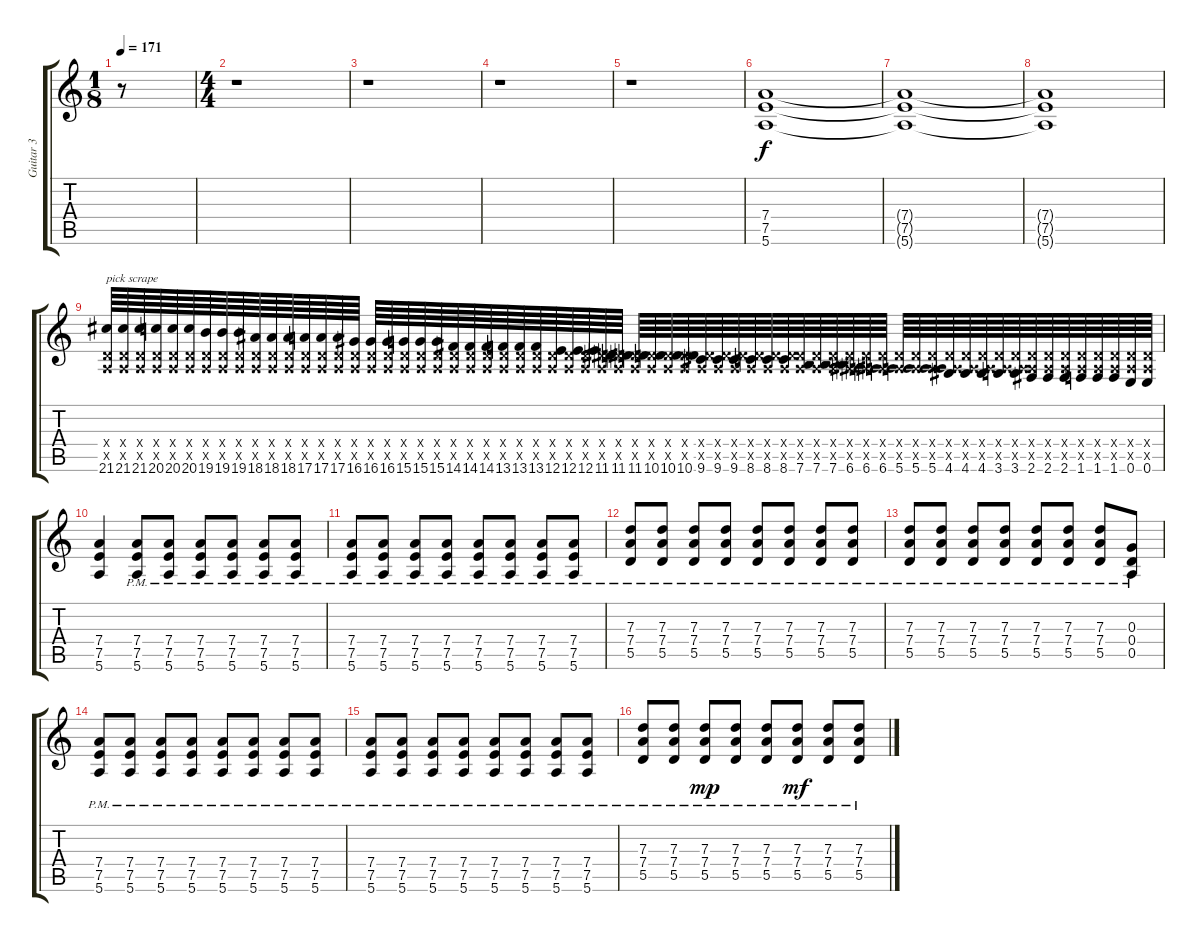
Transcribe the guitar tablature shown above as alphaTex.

\track ("Guitar 3" "Guitar 3") {instrument overdrivenguitar}
\staff {score tabs}
\tuning (E4 B3 G3 D3 A2 E2) {hide}
\ts (1 8)
\tempo 171
\clef g2
\ks c
r.8{dy f instrument overdrivenguitar} |
\ts (4 4)
r.1 |
r.1 |
r.1 |
r.1 |
(7.4 7.5 5.6).1 |
(7.4{t} 7.5{t} 5.6{t}).1 |
(7.4{t} 7.5{t} 5.6{t}).1 |
(0.4{x} 0.5{x} 21.6).64{txt "pick scrape"} (0.4{x} 0.5{x} 21.6).64 (0.4{x} 0.5{x} 21.6).64 (0.4{x} 0.5{x} 20.6).64 (0.4{x} 0.5{x} 20.6).64 (0.4{x} 0.5{x} 20.6).64 (0.4{x} 0.5{x} 19.6).64 (0.4{x} 0.5{x} 19.6).64 (0.4{x} 0.5{x} 19.6).64 (0.4{x} 0.5{x} 18.6).64 (0.4{x} 0.5{x} 18.6).64 (0.4{x} 0.5{x} 18.6).64 (0.4{x} 0.5{x} 17.6).64 (0.4{x} 0.5{x} 17.6).64 (0.4{x} 0.5{x} 17.6).64 (0.4{x} 0.5{x} 16.6).64 (0.4{x} 0.5{x} 16.6).64 (0.4{x} 0.5{x} 16.6).64 (0.4{x} 0.5{x} 15.6).64 (0.4{x} 0.5{x} 15.6).64 (0.4{x} 0.5{x} 15.6).64 (0.4{x} 0.5{x} 14.6).64 (0.4{x} 0.5{x} 14.6).64 (0.4{x} 0.5{x} 14.6).64 (0.4{x} 0.5{x} 13.6).64 (0.4{x} 0.5{x} 13.6).64 (0.4{x} 0.5{x} 13.6).64 (0.4{x} 0.5{x} 12.6).64 (0.4{x} 0.5{x} 12.6).64 (0.4{x} 0.5{x} 12.6).64 (0.4{x} 0.5{x} 11.6).64 (0.4{x} 0.5{x} 11.6).64 (0.4{x} 0.5{x} 11.6).64 (0.4{x} 0.5{x} 10.6).64 (0.4{x} 0.5{x} 10.6).64 (0.4{x} 0.5{x} 10.6).64 (0.4{x} 0.5{x} 9.6).64 (0.4{x} 0.5{x} 9.6).64 (0.4{x} 0.5{x} 9.6).64 (0.4{x} 0.5{x} 8.6).64 (0.4{x} 0.5{x} 8.6).64 (0.4{x} 0.5{x} 8.6).64 (0.4{x} 0.5{x} 7.6).64 (0.4{x} 0.5{x} 7.6).64 (0.4{x} 0.5{x} 7.6).64 (0.4{x} 0.5{x} 6.6).64 (0.4{x} 0.5{x} 6.6).64 (0.4{x} 0.5{x} 6.6).64 (0.4{x} 0.5{x} 5.6).64 (0.4{x} 0.5{x} 5.6).64 (0.4{x} 0.5{x} 5.6).64 (0.4{x} 0.5{x} 4.6).64 (0.4{x} 0.5{x} 4.6).64 (0.4{x} 0.5{x} 4.6).64 (0.4{x} 0.5{x} 3.6).64 (0.4{x} 0.5{x} 3.6).64 (0.4{x} 0.5{x} 2.6).64 (0.4{x} 0.5{x} 2.6).64 (0.4{x} 0.5{x} 2.6).64 (0.4{x} 0.5{x} 1.6).64 (0.4{x} 0.5{x} 1.6).64 (0.4{x} 0.5{x} 1.6).64 (0.4{x} 0.5{x} 0.6).64 (0.4{x} 0.5{x} 0.6).64 |
(7.4 7.5 5.6).4 (7.4{pm} 7.5{pm} 5.6{pm}).8 (7.4{pm} 7.5{pm} 5.6{pm}).8 (7.4{pm} 7.5{pm} 5.6{pm}).8 (7.4{pm} 7.5{pm} 5.6{pm}).8 (7.4{pm} 7.5{pm} 5.6{pm}).8 (7.4{pm} 7.5{pm} 5.6{pm}).8 |
(7.4{pm} 7.5{pm} 5.6{pm}).8 (7.4{pm} 7.5{pm} 5.6{pm}).8 (7.4{pm} 7.5{pm} 5.6{pm}).8 (7.4{pm} 7.5{pm} 5.6{pm}).8 (7.4{pm} 7.5{pm} 5.6{pm}).8 (7.4{pm} 7.5{pm} 5.6{pm}).8 (7.4{pm} 7.5{pm} 5.6{pm}).8 (7.4{pm} 7.5{pm} 5.6{pm}).8 |
(7.3{pm} 7.4{pm} 5.5{pm}).8 (7.3{pm} 7.4{pm} 5.5{pm}).8 (7.3{pm} 7.4{pm} 5.5{pm}).8 (7.3{pm} 7.4{pm} 5.5{pm}).8 (7.3{pm} 7.4{pm} 5.5{pm}).8 (7.3{pm} 7.4{pm} 5.5{pm}).8 (7.3{pm} 7.4{pm} 5.5{pm}).8 (7.3{pm} 7.4{pm} 5.5{pm}).8 |
(7.3{pm} 7.4{pm} 5.5{pm}).8 (7.3{pm} 7.4{pm} 5.5{pm}).8 (7.3{pm} 7.4{pm} 5.5{pm}).8 (7.3{pm} 7.4{pm} 5.5{pm}).8 (7.3{pm} 7.4{pm} 5.5{pm}).8 (7.3{pm} 7.4{pm} 5.5{pm}).8 (7.3{pm} 7.4{pm} 5.5{pm}).8 (0.3{pm} 0.4{pm} 0.5{pm}).8 |
(7.4{pm} 7.5{pm} 5.6{pm}).8 (7.4{pm} 7.5{pm} 5.6{pm}).8 (7.4{pm} 7.5{pm} 5.6{pm}).8 (7.4{pm} 7.5{pm} 5.6{pm}).8 (7.4{pm} 7.5{pm} 5.6{pm}).8 (7.4{pm} 7.5{pm} 5.6{pm}).8 (7.4{pm} 7.5{pm} 5.6{pm}).8 (7.4{pm} 7.5{pm} 5.6{pm}).8 |
(7.4{pm} 7.5{pm} 5.6{pm}).8 (7.4{pm} 7.5{pm} 5.6{pm}).8 (7.4{pm} 7.5{pm} 5.6{pm}).8 (7.4{pm} 7.5{pm} 5.6{pm}).8 (7.4{pm} 7.5{pm} 5.6{pm}).8 (7.4{pm} 7.5{pm} 5.6{pm}).8 (7.4{pm} 7.5{pm} 5.6{pm}).8 (7.4{pm} 7.5{pm} 5.6{pm}).8 |
(7.3{pm} 7.4{pm} 5.5{pm}).8 (7.3{pm} 7.4{pm} 5.5{pm}).8 (7.3{pm} 7.4{pm} 5.5{pm}).8{dy mp} (7.3{pm} 7.4{pm} 5.5{pm}).8 (7.3{pm} 7.4{pm} 5.5{pm}).8 (7.3{pm} 7.4{pm} 5.5{pm}).8{dy mf} (7.3{pm} 7.4{pm} 5.5{pm}).8 (7.3{pm} 7.4{pm} 5.5{pm}).8
